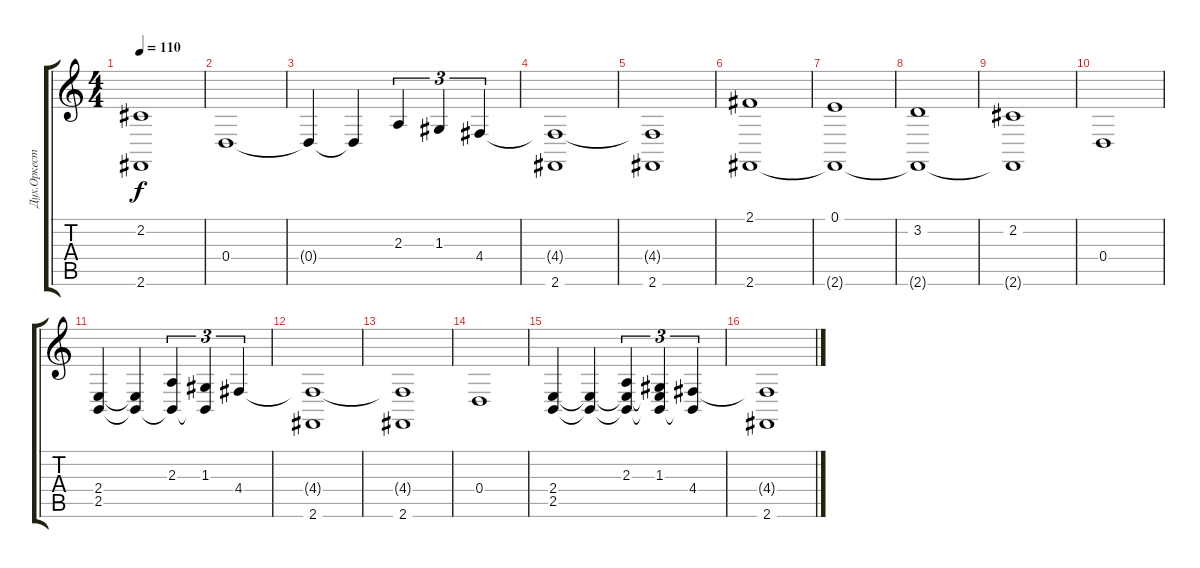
\track ("Дух.Оркестр 1" "Дух.Оркест") {instrument stringensemble1}
\staff {score tabs}
\tuning (E4 B3 G3 D3 A2 E2) {hide}
\ts (4 4)
\tempo 110
\clef g2
\ks c
(2.2 2.6{t}).1{dy f} |
0.4.1 |
0.4{t}.4 0.4{t}.4 2.3.4{tu (3 2)} 1.3.4{tu (3 2)} 4.4.4{tu (3 2)} |
(4.4{t} 2.6).1 |
(4.4{t} 2.6).1 |
(2.1 2.6).1 |
(0.1 2.6{t}).1 |
(3.2 2.6{t}).1 |
(2.2 2.6{t}).1 |
0.4.1 |
(2.4 2.5).4 (2.4{t} 2.5{t}).4 (2.3 2.5{t}).4{tu (3 2)} (1.3 2.5{t}).4{tu (3 2)} 4.4.4{tu (3 2)} |
(4.4{t} 2.6).1 |
(4.4{t} 2.6).1 |
0.4.1 |
(2.4 2.5).4 (2.4{t} 2.5{t}).4 (2.3 2.4{t} 2.5{t}).4{tu (3 2)} (1.3 2.4{t} 2.5{t}).4{tu (3 2)} (4.4 2.5{t}).4{tu (3 2)} |
(4.4{t} 2.6).1
